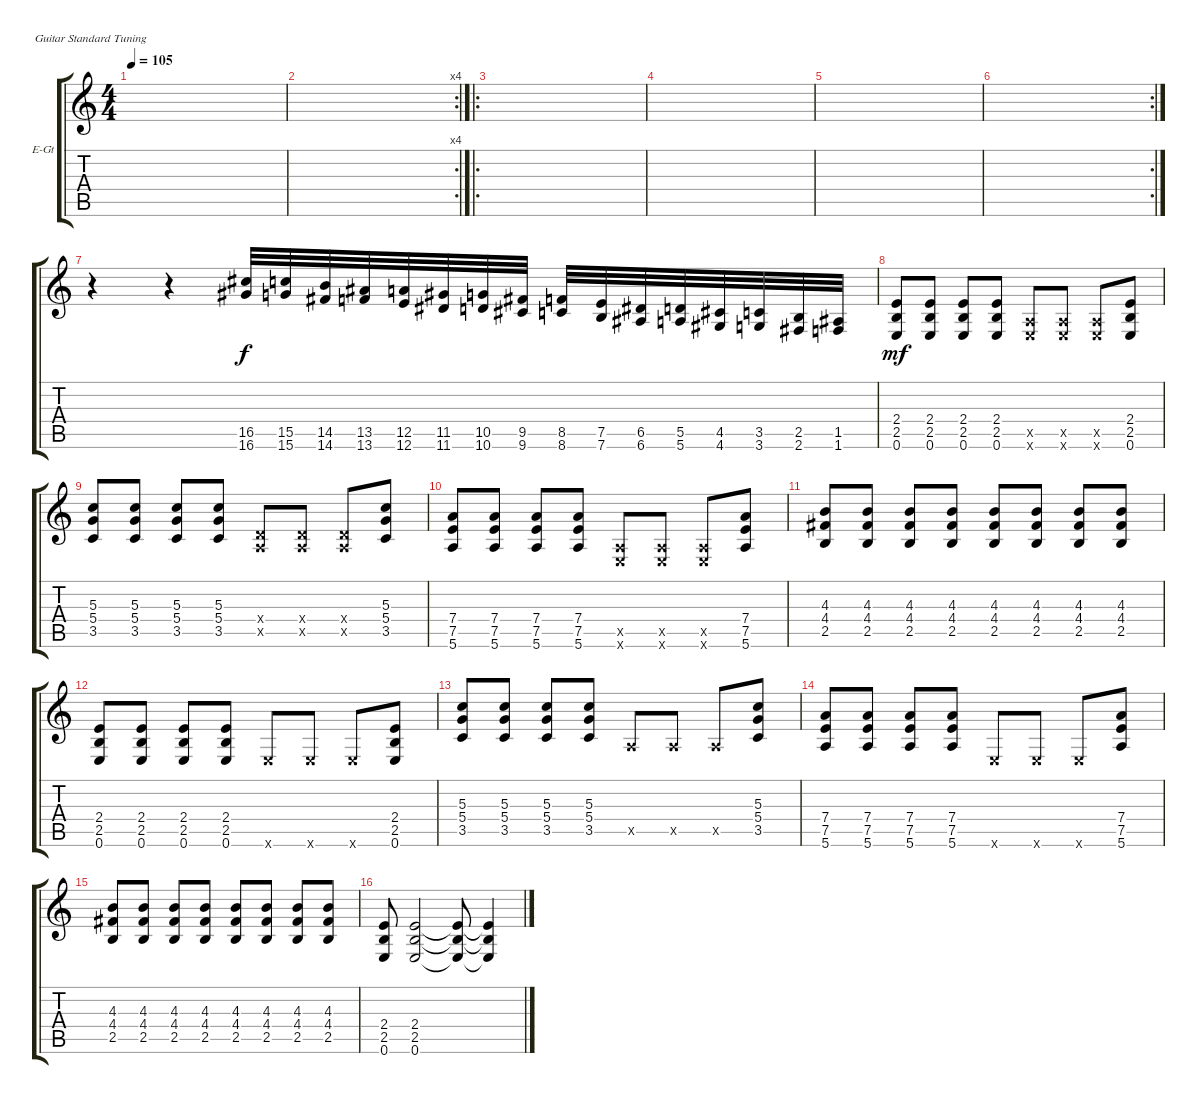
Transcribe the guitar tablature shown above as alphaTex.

\defaultSystemsLayout 4
\bracketExtendMode groupsimilarinstruments
\firstSystemTrackNameOrientation horizontal
\otherSystemsTrackNameOrientation horizontal
\track ("Killar(Dist)" "E-Gt") {instrument distortionguitar}
\staff {score tabs}
\tuning (E4 B3 G3 D3 A2 E2)
\ts (4 4)
\tempo 105
\clef g2
\scale
0.312821
\ks c
|
\rc 4
\scale
0.333333 |
\ro
\scale
0.363184 |
\scale
0.303483 |
\scale
0.322751 |
\rc 2
\scale
0.354497 |
r.4 r.4 (16.5 16.6).32 (15.5 15.6).32 (14.5 14.6).32 (13.5 13.6).32 (12.5 12.6).32 (11.5 11.6).32 (10.5 10.6).32 (9.5 9.6).32 (8.5 8.6).32 (7.5 7.6).32 (6.5 6.6).32 (5.5 5.6).32 (4.5 4.6).32 (3.5 3.6).32 (2.5 2.6).32 (1.5 1.6).32 |
\scale
0.322751 (0.6 2.5 2.4).8{dy mf} (0.6 2.5 2.4).8 (0.6 2.5 2.4).8 (0.6 2.5 2.4).8 (0.6{x} 0.5{x}).8 (0.6{x} 0.5{x}).8 (0.6{x} 0.5{x}).8 (0.6 2.5 2.4).8 |
\scale
0.333333 (5.4 3.5 5.3).8 (5.4 3.5 5.3).8 (5.4 3.5 5.3).8 (5.4 3.5 5.3).8 (0.5{x} 0.4{x}).8 (0.5{x} 0.4{x}).8 (0.5{x} 0.4{x}).8 (3.5 5.4 5.3).8 |
\scale
0.333333 (5.6 7.5 7.4).8 (5.6 7.5 7.4).8 (5.6 7.5 7.4).8 (5.6 7.5 7.4).8 (0.6{x} 0.5{x}).8 (0.6{x} 0.5{x}).8 (0.6{x} 0.5{x}).8 (5.6 7.5 7.4).8 |
\scale
0.333333 (2.5 4.4 4.3).8 (2.5 4.4 4.3).8 (2.5 4.4 4.3).8 (2.5 4.4 4.3).8 (2.5 4.4 4.3).8 (2.5 4.4 4.3).8 (2.5 4.4 4.3).8 (2.5 4.4 4.3).8 |
\scale
0.333333 (0.6 2.5 2.4).8 (0.6 2.5 2.4).8 (0.6 2.5 2.4).8 (0.6 2.5 2.4).8 0.6{x}.8 0.6{x}.8 0.6{x}.8 (0.6 2.5 2.4).8 |
\scale
0.333333 (5.4 3.5 5.3).8 (5.4 3.5 5.3).8 (5.4 3.5 5.3).8 (5.4 3.5 5.3).8 0.5{x}.8 0.5{x}.8 0.5{x}.8 (3.5 5.4 5.3).8 |
\scale
0.333333 (5.6 7.5 7.4).8 (5.6 7.5 7.4).8 (5.6 7.5 7.4).8 (5.6 7.5 7.4).8 0.6{x}.8 0.6{x}.8 0.6{x}.8 (5.6 7.5 7.4).8 |
\scale
0.333333 (2.5 4.4 4.3).8 (2.5 4.4 4.3).8 (2.5 4.4 4.3).8 (2.5 4.4 4.3).8 (2.5 4.4 4.3).8 (2.5 4.4 4.3).8 (2.5 4.4 4.3).8 (2.5 4.4 4.3).8 |
\scale
0.333333 (0.6 2.5 2.4).8 (0.6 2.5 2.4).2 (0.6{t} 2.5{t} 2.4{t}).8 (0.6{t} 2.5{t} 2.4{t}).4
